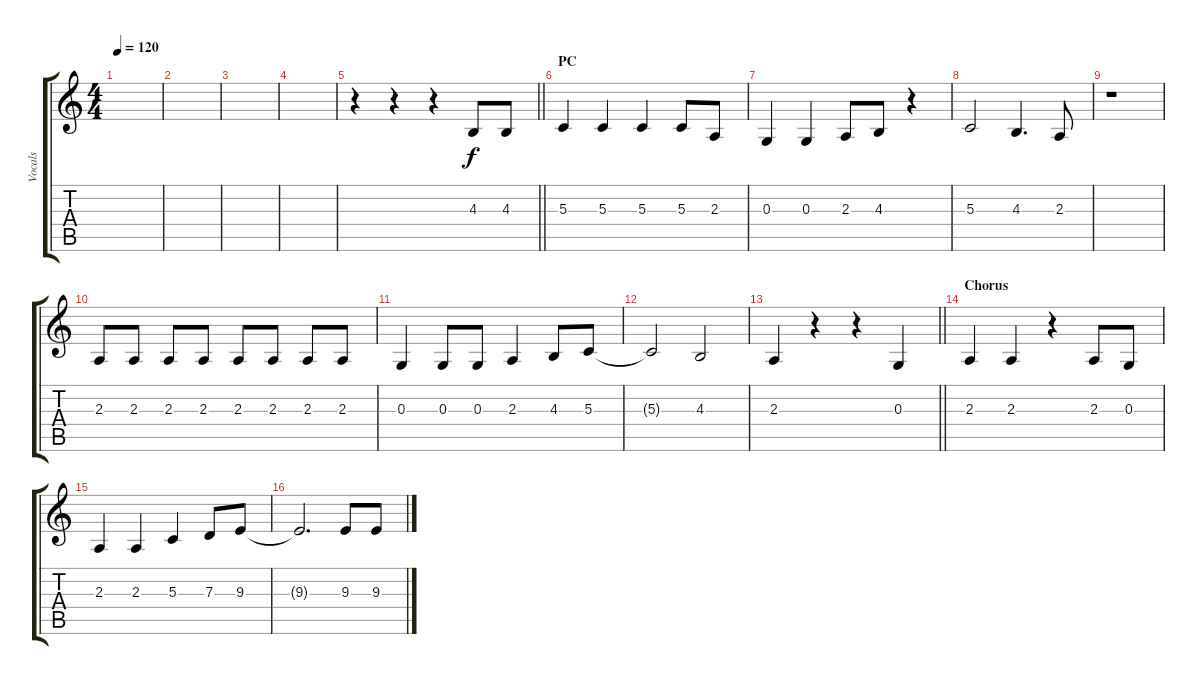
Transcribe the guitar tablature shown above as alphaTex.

\track ("Vocals" "Vocals") {instrument whistle}
\staff {score tabs}
\tuning (E4 B3 G3 D3 A2 E2) {hide}
\ts (4 4)
\tempo 120
\clef g2
\ks c
|
|
|
|
\barLineRight lightlight
r.4 r.4 r.4 4.3.8 4.3.8 |
\section ("" "PC")
5.3.4 5.3.4 5.3.4 5.3.8 2.3.8 |
0.3.4 0.3.4 2.3.8 4.3.8 r.4 |
5.3.2 4.3.4{d} 2.3.8 |
r.1 |
2.3.8 2.3.8 2.3.8 2.3.8 2.3.8 2.3.8 2.3.8 2.3.8 |
0.3.4 0.3.8 0.3.8 2.3.4 4.3.8 5.3.8 |
5.3{t}.2 4.3.2 |
\barLineRight lightlight
2.3.4 r.4 r.4 0.3.4 |
\section ("" "Chorus")
2.3.4 2.3.4 r.4 2.3.8 0.3.8 |
2.3.4 2.3.4 5.3.4 7.3.8 9.3.8 |
9.3{t}.2{d} 9.3.8 9.3.8
